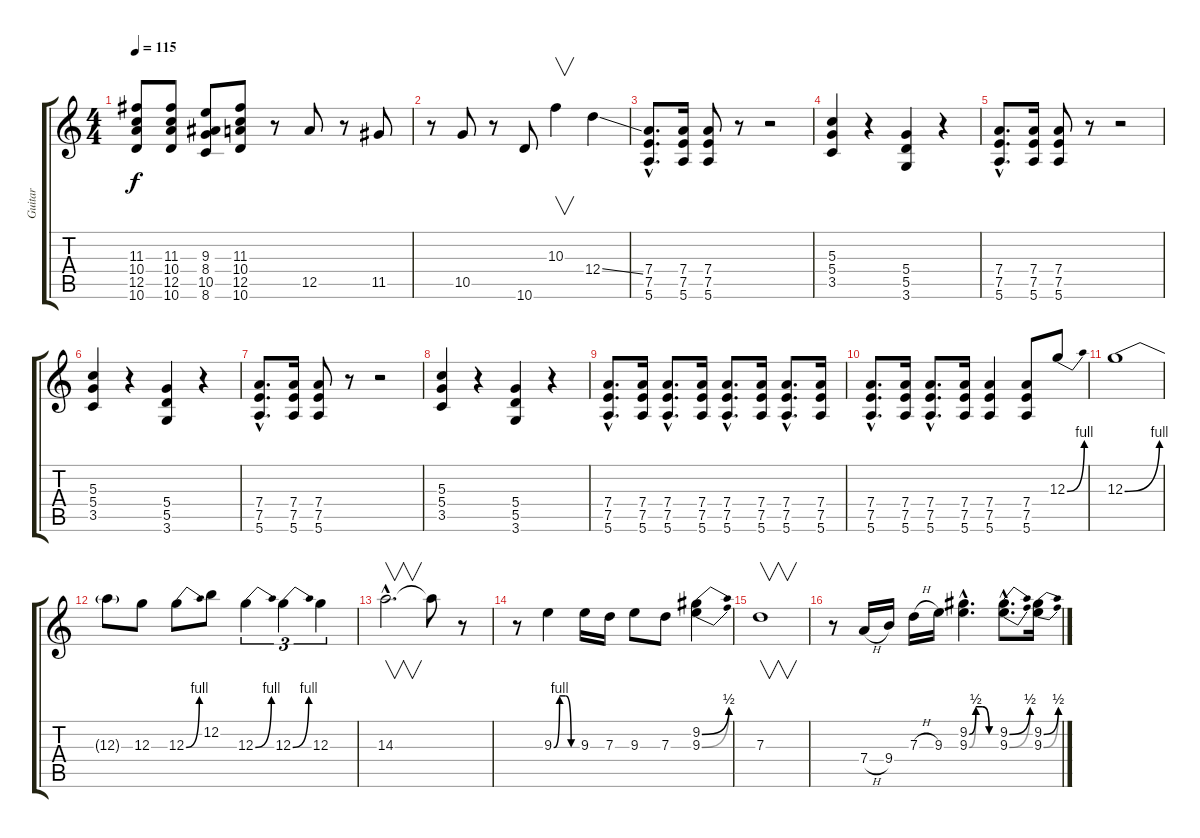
\track ("Guitar" "Guitar") {instrument overdrivenguitar}
\staff {score tabs}
\tuning (E4 B3 G3 D3 A2 E2) {hide}
\ts (4 4)
\tempo 115
\clef g2
\ks c
(11.3 10.4 12.5 10.6).8{dy f} (11.3 10.4 12.5 10.6).8 (9.3 8.4 10.5 8.6).8 (11.3 10.4 12.5 10.6).8 r.8 12.5.8 r.8 11.5.8 |
r.8 10.5.8 r.8 10.6.8 10.3.4{v} 12.4{ss}.4 |
(7.4{hac} 7.5{hac} 5.6{hac}).8{d} (7.4 7.5 5.6).16 (7.4 7.5 5.6).8 r.8 r.2 |
(5.3 5.4 3.5).4 r.4 (5.4 5.5 3.6).4 r.4 |
(7.4{hac} 7.5{hac} 5.6{hac}).8{d} (7.4 7.5 5.6).16 (7.4 7.5 5.6).8 r.8 r.2 |
(5.3 5.4 3.5).4 r.4 (5.4 5.5 3.6).4 r.4 |
(7.4{hac} 7.5{hac} 5.6{hac}).8{d} (7.4 7.5 5.6).16 (7.4 7.5 5.6).8 r.8 r.2 |
(5.3 5.4 3.5).4 r.4 (5.4 5.5 3.6).4 r.4 |
(7.4{hac} 7.5{hac} 5.6{hac}).8{d} (7.4 7.5 5.6).16 (7.4{hac} 7.5{hac} 5.6{hac}).8{d} (7.4 7.5 5.6).16 (7.4{hac} 7.5{hac} 5.6{hac}).8{d} (7.4 7.5 5.6).16 (7.4{hac} 7.5{hac} 5.6{hac}).8{d} (7.4 7.5 5.6).16 |
(7.4{hac} 7.5{hac} 5.6{hac}).8{d} (7.4 7.5 5.6).16 (7.4{hac} 7.5{hac} 5.6{hac}).8{d} (7.4 7.5 5.6).16 (7.4 7.5 5.6).4 (7.4 7.5 5.6).8 12.3{be (bend 0 0 60 4)}.8 |
12.3{be (bend 0 0 60 4)}.1 |
12.3{t}.8 12.3.8 12.3{be (bend 0 0 60 4)}.8 12.2.8 12.3{be (bend 0 0 60 4)}.4{tu (3 2)} 12.3{be (bend 0 0 60 4)}.4{tu (3 2)} 12.3.4{tu (3 2)} |
14.3{hac}.2{v d} 14.3{t}.8 r.8 |
r.8 9.3{be (custom 0 0 15 4 30 4 45 0 60 0)}.4 9.3.16 7.3.16 9.3.8 7.3.8 (9.2{be (bend 0 0 60 2)} 9.3{be (bend 0 0 60 2)}).4 |
7.3.1{v} |
r.8 7.4{h}.16 9.4.16 7.3{h}.16 9.3.16 (9.2{be (custom 0 0 15 2 30 2 45 0 60 0) hac} 9.3{be (custom 0 0 15 2 30 2 45 0 60 0) hac}).4{d} (9.2{be (bend 0 0 60 2) hac} 9.3{be (bend 0 0 60 2) hac}).8{d} (9.2{be (bend 0 0 60 2)} 9.3{be (bend 0 0 60 2)}).16
